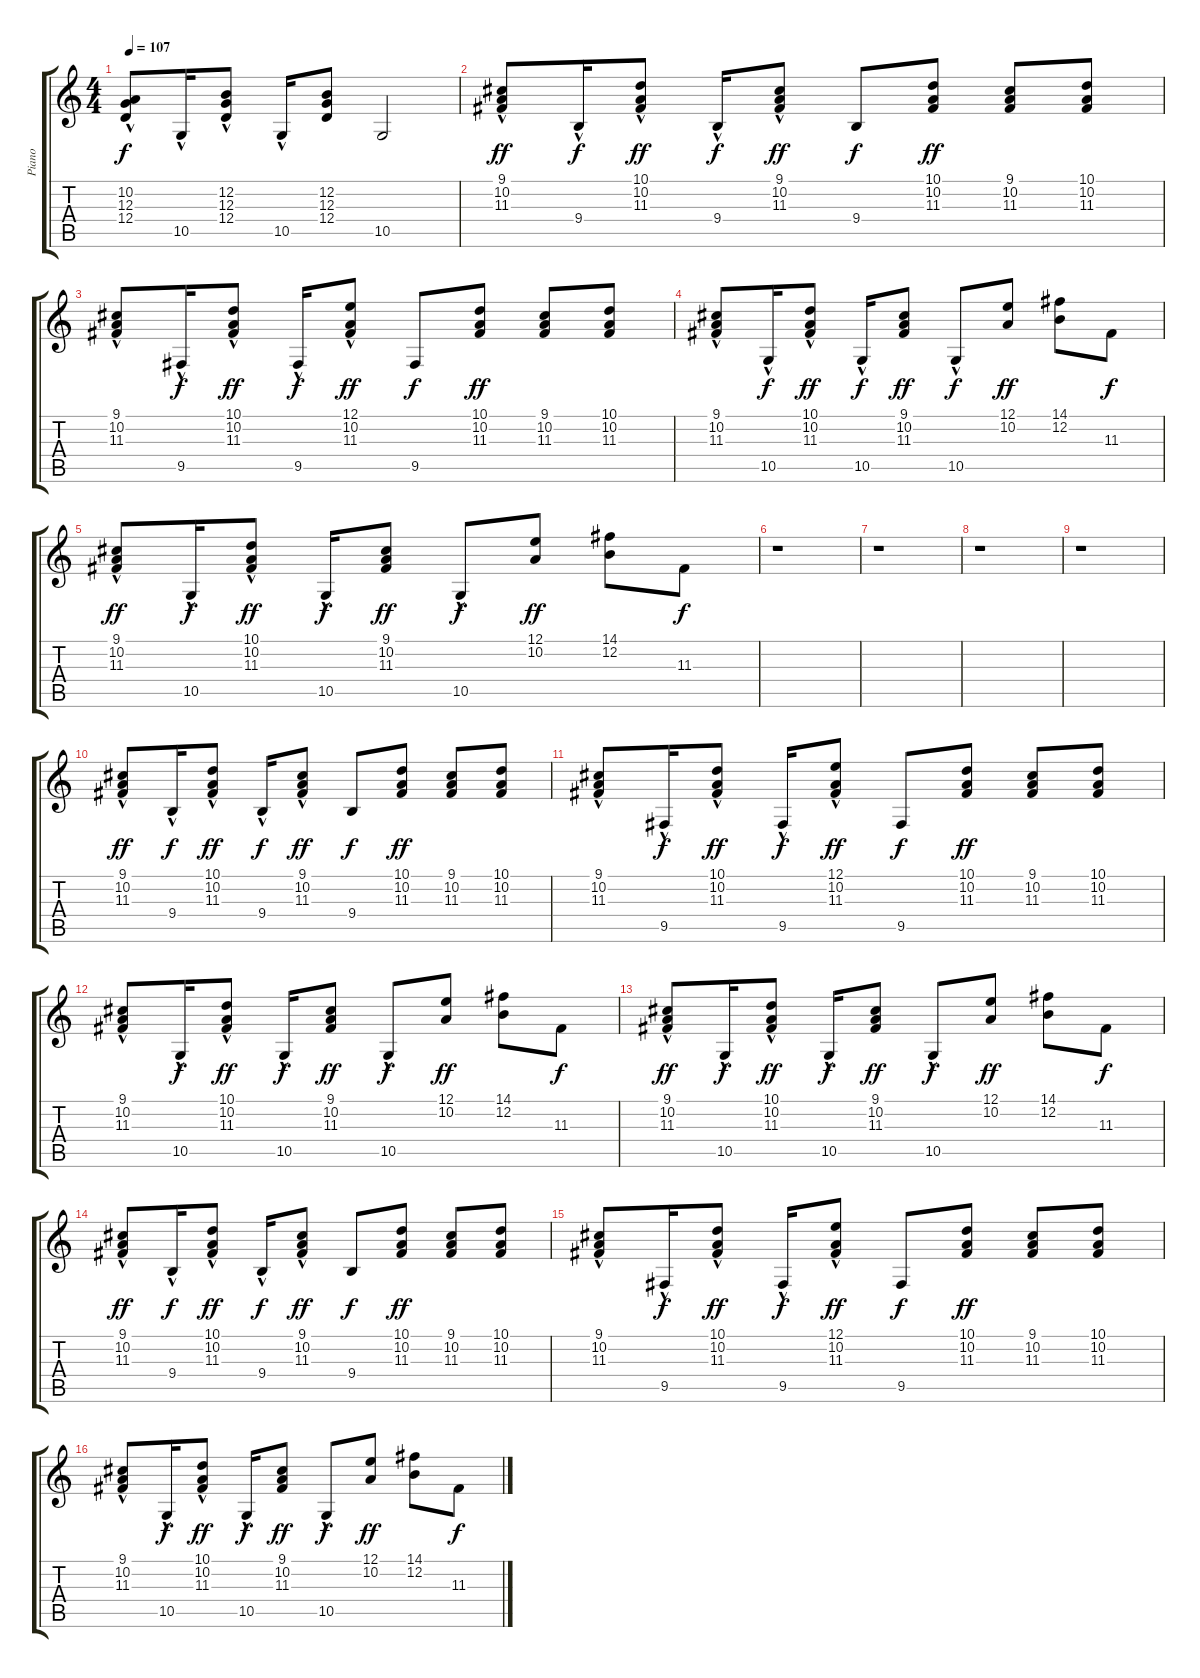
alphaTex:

\track ("Piano" "Piano") {instrument acousticgrandpiano}
\staff {score tabs}
\tuning (E4 B3 G3 D3 A2 E2) {hide}
\ts (4 4)
\tempo 107
\clef g2
\ks c
(10.2{hac} 12.3{hac} 12.4{hac}).8{dy f} 10.5{hac}.16 (12.2{hac} 12.3{hac} 12.4{hac}).8 10.5{hac}.16 (12.2 12.3 12.4).8 10.5.2 |
(9.1{hac} 10.2{hac} 11.3{hac}).8{dy ff} 9.4{hac}.16{dy f} (10.1{hac} 10.2{hac} 11.3{hac}).8{dy ff} 9.4{hac}.16{dy f} (9.1{hac} 10.2 11.3).8{dy ff} 9.4.8{dy f} (10.1 10.2 11.3).8{dy ff} (9.1 10.2 11.3).8 (10.1 10.2 11.3).8 |
(9.1{hac} 10.2{hac} 11.3{hac}).8 9.5{hac}.16{dy f} (10.1{hac} 10.2{hac} 11.3{hac}).8{dy ff} 9.5{hac}.16{dy f} (12.1{hac} 10.2 11.3).8{dy ff} 9.5.8{dy f} (10.1 10.2 11.3).8{dy ff} (9.1 10.2 11.3).8 (10.1 10.2 11.3).8 |
(9.1{hac} 10.2{hac} 11.3{hac}).8 10.5{hac}.16{dy f} (10.1{hac} 10.2{hac} 11.3{hac}).8{dy ff} 10.5{hac}.16{dy f} (9.1 10.2 11.3).8{dy ff} 10.5{hac}.8{dy f} (12.1 10.2).8{dy ff} (14.1 12.2).8 11.3.8{dy f} |
(9.1{hac} 10.2{hac} 11.3{hac}).8{dy ff} 10.5{hac}.16{dy f} (10.1{hac} 10.2{hac} 11.3{hac}).8{dy ff} 10.5{hac}.16{dy f} (9.1 10.2 11.3).8{dy ff} 10.5{hac}.8{dy f} (12.1 10.2).8{dy ff} (14.1 12.2).8 11.3.8{dy f} |
r.1 |
r.1 |
r.1 |
r.1 |
(9.1{hac} 10.2{hac} 11.3{hac}).8{dy ff} 9.4{hac}.16{dy f} (10.1{hac} 10.2{hac} 11.3{hac}).8{dy ff} 9.4{hac}.16{dy f} (9.1{hac} 10.2 11.3).8{dy ff} 9.4.8{dy f} (10.1 10.2 11.3).8{dy ff} (9.1 10.2 11.3).8 (10.1 10.2 11.3).8 |
(9.1{hac} 10.2{hac} 11.3{hac}).8 9.5{hac}.16{dy f} (10.1{hac} 10.2{hac} 11.3{hac}).8{dy ff} 9.5{hac}.16{dy f} (12.1{hac} 10.2 11.3).8{dy ff} 9.5.8{dy f} (10.1 10.2 11.3).8{dy ff} (9.1 10.2 11.3).8 (10.1 10.2 11.3).8 |
(9.1{hac} 10.2{hac} 11.3{hac}).8 10.5{hac}.16{dy f} (10.1{hac} 10.2{hac} 11.3{hac}).8{dy ff} 10.5{hac}.16{dy f} (9.1 10.2 11.3).8{dy ff} 10.5{hac}.8{dy f} (12.1 10.2).8{dy ff} (14.1 12.2).8 11.3.8{dy f} |
(9.1{hac} 10.2{hac} 11.3{hac}).8{dy ff} 10.5{hac}.16{dy f} (10.1{hac} 10.2{hac} 11.3{hac}).8{dy ff} 10.5{hac}.16{dy f} (9.1 10.2 11.3).8{dy ff} 10.5{hac}.8{dy f} (12.1 10.2).8{dy ff} (14.1 12.2).8 11.3.8{dy f} |
(9.1{hac} 10.2{hac} 11.3{hac}).8{dy ff} 9.4{hac}.16{dy f} (10.1{hac} 10.2{hac} 11.3{hac}).8{dy ff} 9.4{hac}.16{dy f} (9.1{hac} 10.2 11.3).8{dy ff} 9.4.8{dy f} (10.1 10.2 11.3).8{dy ff} (9.1 10.2 11.3).8 (10.1 10.2 11.3).8 |
(9.1{hac} 10.2{hac} 11.3{hac}).8 9.5{hac}.16{dy f} (10.1{hac} 10.2{hac} 11.3{hac}).8{dy ff} 9.5{hac}.16{dy f} (12.1{hac} 10.2 11.3).8{dy ff} 9.5.8{dy f} (10.1 10.2 11.3).8{dy ff} (9.1 10.2 11.3).8 (10.1 10.2 11.3).8 |
(9.1{hac} 10.2{hac} 11.3{hac}).8 10.5{hac}.16{dy f} (10.1{hac} 10.2{hac} 11.3{hac}).8{dy ff} 10.5{hac}.16{dy f} (9.1 10.2 11.3).8{dy ff} 10.5{hac}.8{dy f} (12.1 10.2).8{dy ff} (14.1 12.2).8 11.3.8{dy f}
